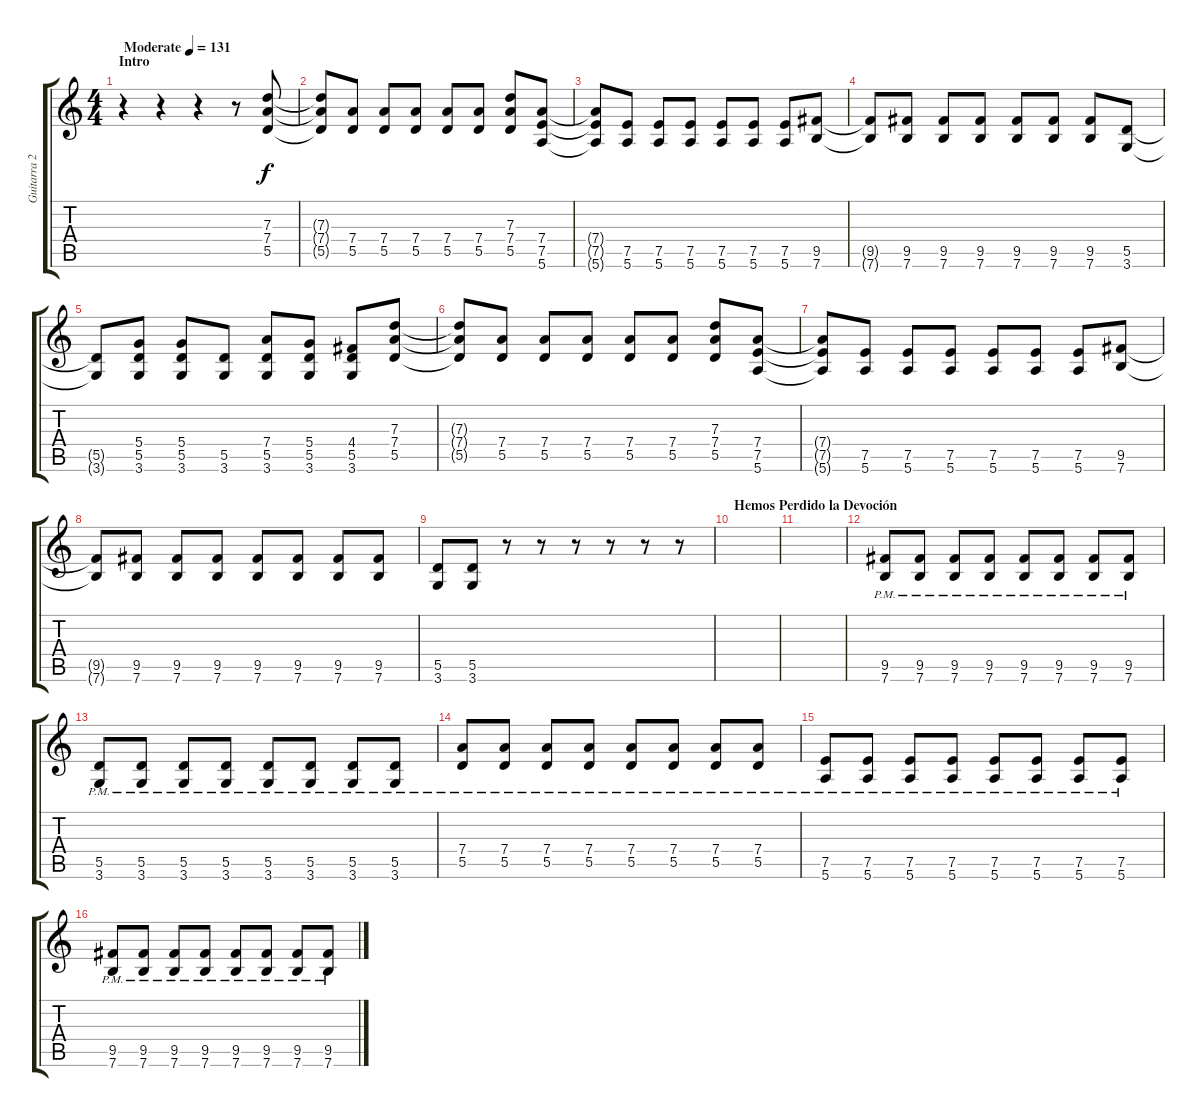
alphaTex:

\track ("Guitarra 2" "Guitarra 2") {instrument distortionguitar}
\staff {score tabs}
\tuning (E4 B3 G3 D3 A2 E2) {hide}
\ts (4 4)
\section ("" "Intro")
\tempo (131 "Moderate")
\clef g2
\ks c
r.4{dy f instrument distortionguitar} r.4 r.4 r.8 (7.3 7.4 5.5).8 |
(7.3{t} 7.4{t} 5.5{t}).8 (7.4 5.5).8 (7.4 5.5).8 (7.4 5.5).8 (7.4 5.5).8 (7.4 5.5).8 (7.3 7.4 5.5).8 (7.4 7.5 5.6).8 |
(7.4{t} 7.5{t} 5.6{t}).8 (7.5 5.6).8 (7.5 5.6).8 (7.5 5.6).8 (7.5 5.6).8 (7.5 5.6).8 (7.5 5.6).8 (9.5 7.6).8 |
(9.5{t} 7.6{t}).8 (9.5 7.6).8 (9.5 7.6).8 (9.5 7.6).8 (9.5 7.6).8 (9.5 7.6).8 (9.5 7.6).8 (5.5 3.6).8 |
(5.5{t} 3.6{t}).8 (5.4 5.5 3.6).8 (5.4 5.5 3.6).8 (5.5 3.6).8 (7.4 5.5 3.6).8 (5.4 5.5 3.6).8 (4.4 5.5 3.6).8 (7.3 7.4 5.5).8 |
(7.3{t} 7.4{t} 5.5{t}).8 (7.4 5.5).8 (7.4 5.5).8 (7.4 5.5).8 (7.4 5.5).8 (7.4 5.5).8 (7.3 7.4 5.5).8 (7.4 7.5 5.6).8 |
(7.4{t} 7.5{t} 5.6{t}).8 (7.5 5.6).8 (7.5 5.6).8 (7.5 5.6).8 (7.5 5.6).8 (7.5 5.6).8 (7.5 5.6).8 (9.5 7.6).8 |
(9.5{t} 7.6{t}).8 (9.5 7.6).8 (9.5 7.6).8 (9.5 7.6).8 (9.5 7.6).8 (9.5 7.6).8 (9.5 7.6).8 (9.5 7.6).8 |
(5.5 3.6).8 (5.5 3.6).8 r.8 r.8 r.8 r.8 r.8 r.8 |
\section ("" "Hemos Perdido la Devoción")
|
|
(9.5{pm} 7.6{pm}).8 (9.5{pm} 7.6{pm}).8 (9.5{pm} 7.6{pm}).8 (9.5{pm} 7.6{pm}).8 (9.5{pm} 7.6{pm}).8 (9.5{pm} 7.6{pm}).8 (9.5{pm} 7.6{pm}).8 (9.5{pm} 7.6{pm}).8 |
(5.5{pm} 3.6{pm}).8 (5.5{pm} 3.6{pm}).8 (5.5{pm} 3.6{pm}).8 (5.5{pm} 3.6{pm}).8 (5.5{pm} 3.6{pm}).8 (5.5{pm} 3.6{pm}).8 (5.5{pm} 3.6{pm}).8 (5.5{pm} 3.6{pm}).8 |
(7.4{pm} 5.5{pm}).8 (7.4{pm} 5.5{pm}).8 (7.4{pm} 5.5{pm}).8 (7.4{pm} 5.5{pm}).8 (7.4{pm} 5.5{pm}).8 (7.4{pm} 5.5{pm}).8 (7.4{pm} 5.5{pm}).8 (7.4{pm} 5.5{pm}).8 |
(7.5{pm} 5.6{pm}).8 (7.5{pm} 5.6{pm}).8 (7.5{pm} 5.6{pm}).8 (7.5{pm} 5.6{pm}).8 (7.5{pm} 5.6{pm}).8 (7.5{pm} 5.6{pm}).8 (7.5{pm} 5.6{pm}).8 (7.5{pm} 5.6{pm}).8 |
(9.5{pm} 7.6{pm}).8 (9.5{pm} 7.6{pm}).8 (9.5{pm} 7.6{pm}).8 (9.5{pm} 7.6{pm}).8 (9.5{pm} 7.6{pm}).8 (9.5{pm} 7.6{pm}).8 (9.5{pm} 7.6{pm}).8 (9.5{pm} 7.6{pm}).8
